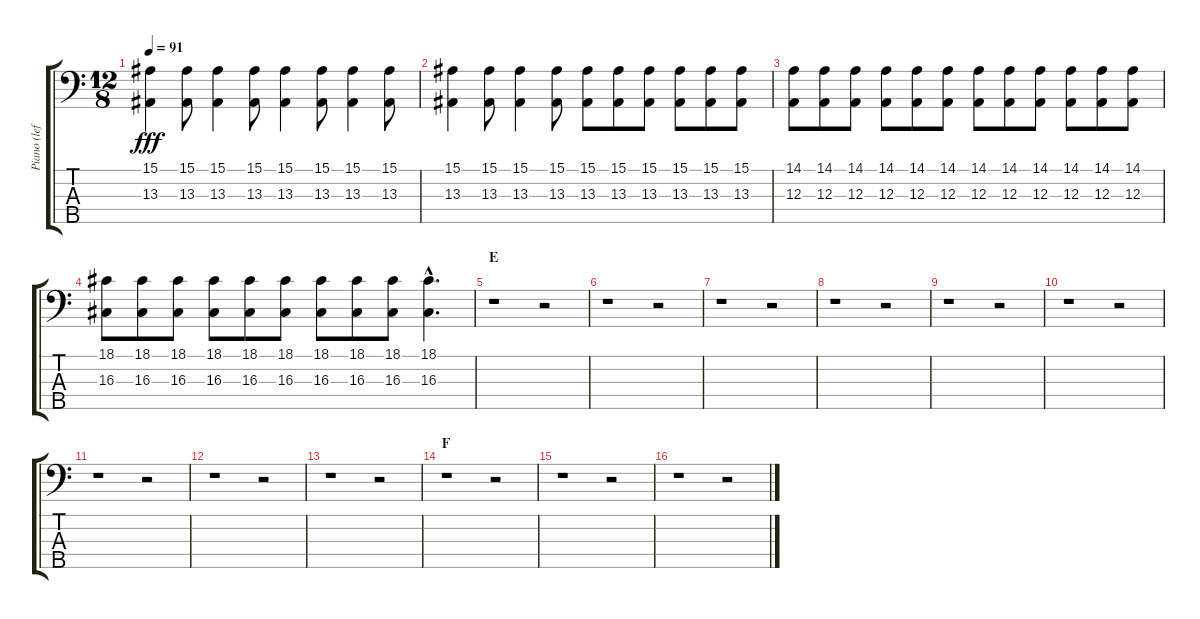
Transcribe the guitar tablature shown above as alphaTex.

\track ("Piano (left hand)" "Piano (lef") {instrument acousticgrandpiano}
\staff {score tabs}
\tuning (G2 D2 A1 E1 B0) {hide}
\ts (12 8)
\tempo 91
\clef f4
\ks c
(15.1 13.3).4{dy fff} (15.1 13.3).8 (15.1 13.3).4 (15.1 13.3).8 (15.1 13.3).4 (15.1 13.3).8 (15.1 13.3).4 (15.1 13.3).8 |
(15.1 13.3).4 (15.1 13.3).8 (15.1 13.3).4 (15.1 13.3).8 (15.1 13.3).8 (15.1 13.3).8 (15.1 13.3).8 (15.1 13.3).8 (15.1 13.3).8 (15.1 13.3).8 |
(14.1 12.3).8 (14.1 12.3).8 (14.1 12.3).8 (14.1 12.3).8 (14.1 12.3).8 (14.1 12.3).8 (14.1 12.3).8 (14.1 12.3).8 (14.1 12.3).8 (14.1 12.3).8 (14.1 12.3).8 (14.1 12.3).8 |
(18.1 16.3).8 (18.1 16.3).8 (18.1 16.3).8 (18.1 16.3).8 (18.1 16.3).8 (18.1 16.3).8 (18.1 16.3).8 (18.1 16.3).8 (18.1 16.3).8 (18.1{hac} 16.3{hac}).4{d} |
\section ("" "E")
r.1 r.2 |
r.1 r.2 |
r.1 r.2 |
r.1 r.2 |
r.1 r.2 |
r.1 r.2 |
r.1 r.2 |
r.1 r.2 |
r.1 r.2 |
\section ("" "F")
r.1 r.2 |
r.1 r.2 |
r.1 r.2
